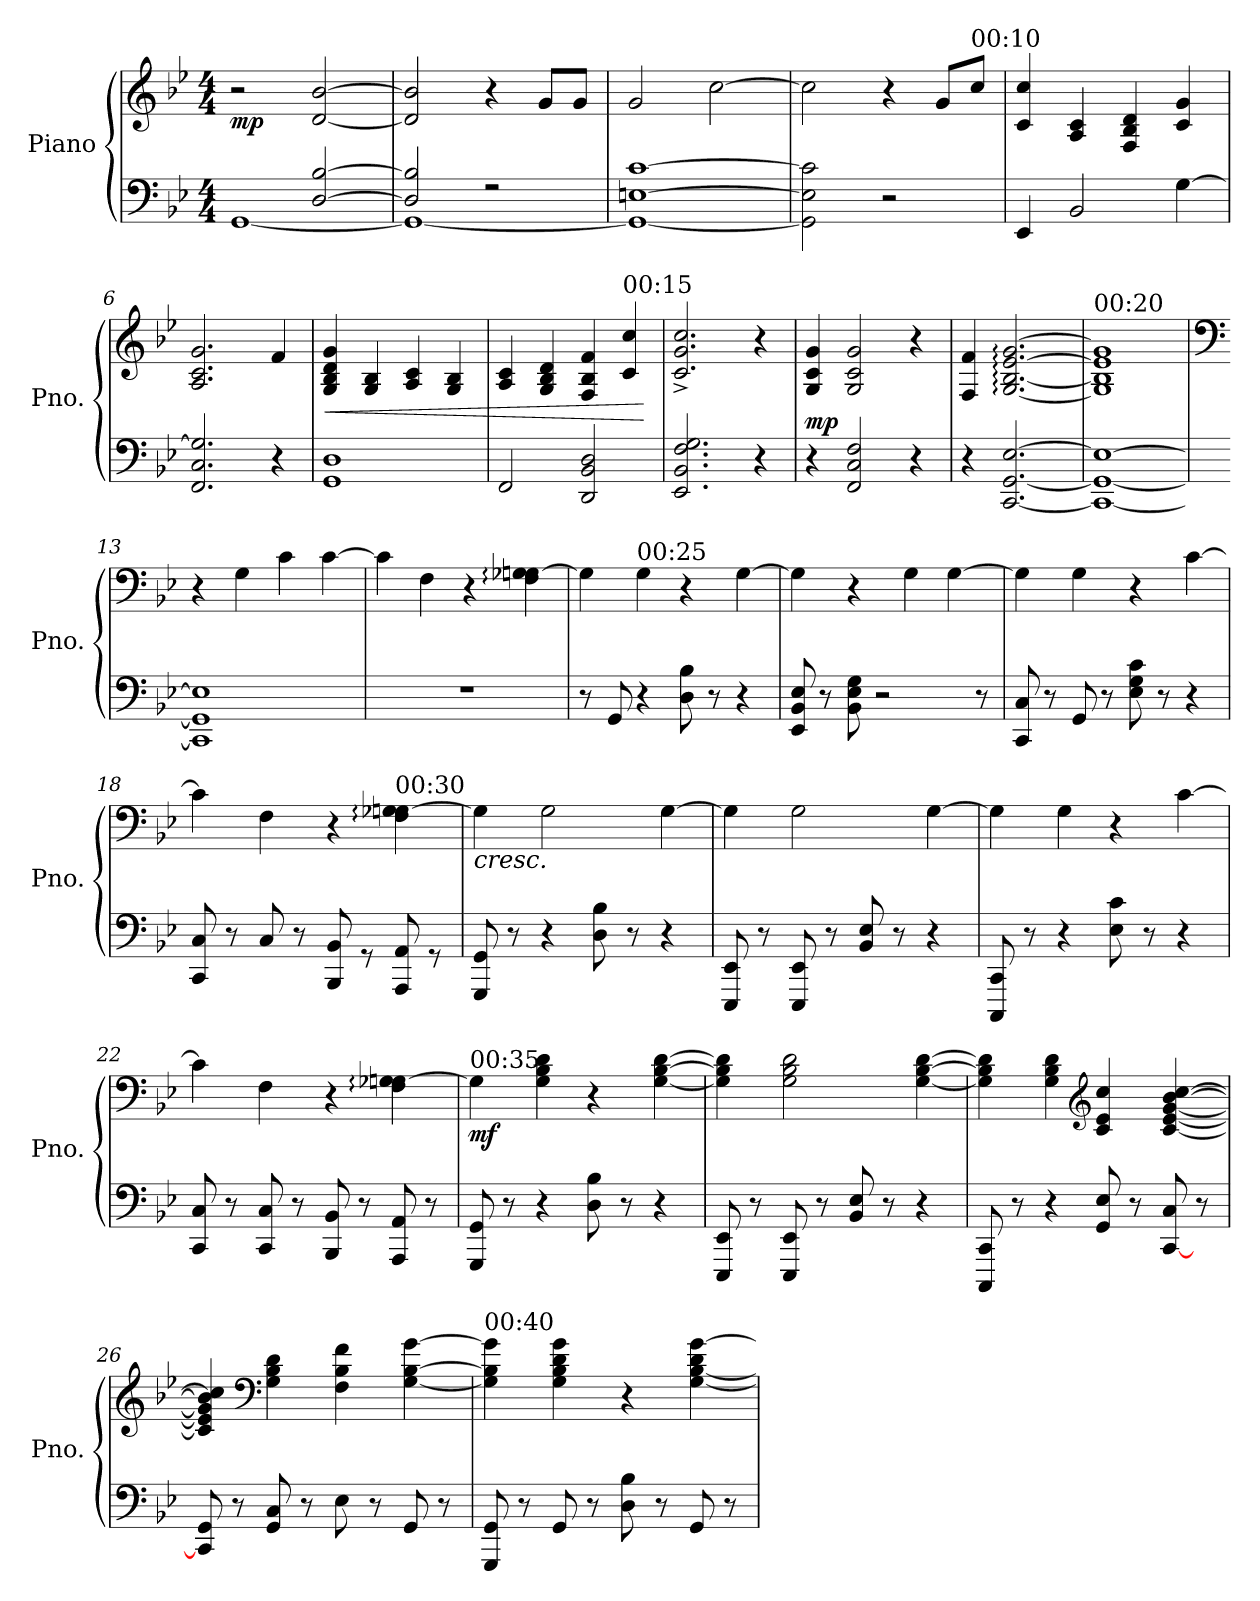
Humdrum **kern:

**kern	**kern	**dynam
*part1	*part1	*part1
*staff2	*staff1	*staff1/2
*I"Piano	*	*
*I'Pno.	*	*
*clefF4	*clefG2	*
*k[b-e-]	*k[b-e-]	*
*M4/4	*M4/4	*
=1	=1	=1
*^	*	*
!	!	!	!LO:DY:b
2ryy	[1GG	2r	mp
[2D/ [2B-/	.	[2d/ [2b-/	.
=2	=2	=2	=2
2D/] 2B-/]	1GG_	2d/] 2b-/]	.
2r	.	4r	.
.	.	8g/L	.
.	.	8g/J	.
*v	*v	*	*
=3	=3	=3
1GG_ [1En [1c	2g/	.
.	[2cc\	.
=4	=4	=4
2GG\] 2E\] 2c\]	2cc\]	.
2r	4r	.
.	8g/L	.
!	!LO:TX:a:t=00&colon;10	!
.	8cc/J	.
=5	=5	=5
4EE-/	4c/ 4cc/	.
2BB-/	4A/ 4c/	.
.	4F/ 4B-/ 4d/	.
[4G\	4c/ 4g/	.
=6	=6	=6
2.FF/ 2.C/ 2.G/]	2.A/ 2.c/ 2.g/	.
4r	4f/	.
=7	=7	=7
!	!	!LO:HP:b
1GG 1D	4G/ 4B-/ 4d/ 4g/	<
.	4G/ 4B-/	.
.	4A/ 4c/	.
.	4G/ 4B-/	.
=8	=8	=8
2FF/	4A/ 4c/	.
.	4G/ 4B-/ 4d/	.
2DD/ 2BB-/ 2D/	4F/ 4B-/ 4f/	.
!	!LO:TX:a:t=00&colon;15	!
.	4c/ 4cc/	.
.	.	[
!!LO:LB:g=z
=9	=9	=9
2.EE-/ 2.BB-/ 2.F/ 2.G/	2.c/^ 2.g/^ 2.cc/^	.
4r	4r	.
=10	=10	=10
!	!	!LO:DY:a=2
4r	4G/ 4c/ 4g/	mp
2FF/ 2C/ 2F/	2G/ 2c/ 2g/	.
4r	4r	.
=11	=11	=11
4r	4F/ 4f/	.
[2.CC/ [2.GG/ [2.E-/	[2.G/: [2.B-/: [2.e-/: [2.g/:	.
=12	=12	=12
!	!LO:TX:a:t=00&colon;20	!
1CC_ 1GG_ 1E-_	1G] 1B-] 1e-] 1g]	.
=13	=13	=13
*	*clefF4	*
*	*MM173	*
1CC] 1GG] 1E-]	4r	.
.	4G\	.
.	4c\	.
.	[4c\	.
=14	=14	=14
1r	4c\]	.
.	4F\	.
.	4r	.
.	4F\: 4G-X\: [4Gn\:	.
=15	=15	=15
8r	4G\]	.
8GG/	.	.
!	!LO:TX:a:t=00&colon;25	!
4r	4G\	.
8D\ 8B-\	4r	.
8r	.	.
4r	[4G\	.
=16	=16	=16
8EE-/ 8BB-/ 8E-/	4G\]	.
8r	.	.
8BB-\ 8E-\ 8G\	4r	.
2r	.	.
.	4G\	.
.	[4G\	.
8r	.	.
!!LO:LB:g=z
=17	=17	=17
8CC/ 8C/	4G\]	.
8r	.	.
8GG/	4G\	.
8r	.	.
8E-\ 8G\ 8c\	4r	.
8r	.	.
4r	[4c\	.
=18	=18	=18
8CC/ 8C/	4c\]	.
8r	.	.
8C/	4F\	.
8r	.	.
8BBB-/ 8BB-/	4r	.
8rGG	.	.
!	!LO:TX:a:t=00&colon;30	!
8AAA/ 8AA/	4F\: 4G-X\: [4Gn\:	.
8rGG	.	.
=19	=19	=19
!	!	!LO:HP:b
8GGG/ 8GG/	4G\]	<
8r	.	.
4r	2G\	.
8D\ 8B-\	.	.
8r	.	.
4r	[4G\	.
=20	=20	=20
8EEE-/ 8EE-/	4G\]	.
8r	.	.
8EEE-/ 8EE-/	2G\	.
8r	.	.
8BB-/ 8E-/	.	.
8r	.	.
4r	[4G\	.
=21	=21	=21
8CCC/ 8CC/	4G\]	.
8r	.	.
4r	4G\	.
8E-\ 8c\	4r	.
8r	.	.
4r	[4c\	.
!!LO:LB:g=z
=22	=22	=22
8CC/ 8C/	4c\]	.
8r	.	.
8CC/ 8C/	4F\	.
8r	.	.
8BBB-/ 8BB-/	4r	.
8r	.	.
8AAA/ 8AA/	4F\: 4G-X\: [4Gn\:	.
8r	.	.
=23	=23	=23
!	!LO:TX:a:t=00&colon;35	!
!	!	!LO:DY:b
8GGG/ 8GG/	4G\]	mf
8r	.	.
4r	4G\ 4B-\ 4d\	[
8D\ 8B-\	4r	.
8r	.	.
4r	[4G\ [4B-\ [4d\	.
=24	=24	=24
8EEE-/ 8EE-/	4G\] 4B-\] 4d\]	.
8r	.	.
8EEE-/ 8EE-/	2G\ 2B-\ 2d\	.
8r	.	.
8BB-/ 8E-/	.	.
8r	.	.
4r	[4G\ [4B-\ [4d\	.
=25	=25	=25
8CCC/ 8CC/	4G\] 4B-\] 4d\]	.
8r	.	.
4r	4G\ 4B-\ 4d\	.
*	*clefG2	*
8GG/ 8E-/	4c/ 4e-/ 4cc/	.
8r	.	.
[8CC/ 8C/	[4c/ [4e-/ [4g/ [4b-/ [4cc/	.
8r	.	.
!!LO:LB:g=z
=26	=26	=26
8CC/] 8GG/	4c/] 4e-/] 4g/] 4b-/] 4cc/]	.
8r	.	.
*	*clefF4	*
8GG/ 8C/	4G\ 4B-\ 4d\	.
8r	.	.
8E-\	4F\ 4B-\ 4f\	.
8r	.	.
8GG/	[4G\ [4B-\ [4g\	.
8r	.	.
=27	=27	=27
!	!LO:TX:a:t=00&colon;40	!
8GGG/ 8GG/	4G\] 4B-\] 4g\]	.
8r	.	.
8GG/	4G\ 4B-\ 4d\ 4g\	.
8r	.	.
8D\ 8B-\	4r	.
8r	.	.
8GG/	[4G\ [4B-\ 4d\ [4g\	.
8r	.	.
=	=	=
*-	*-	*-
